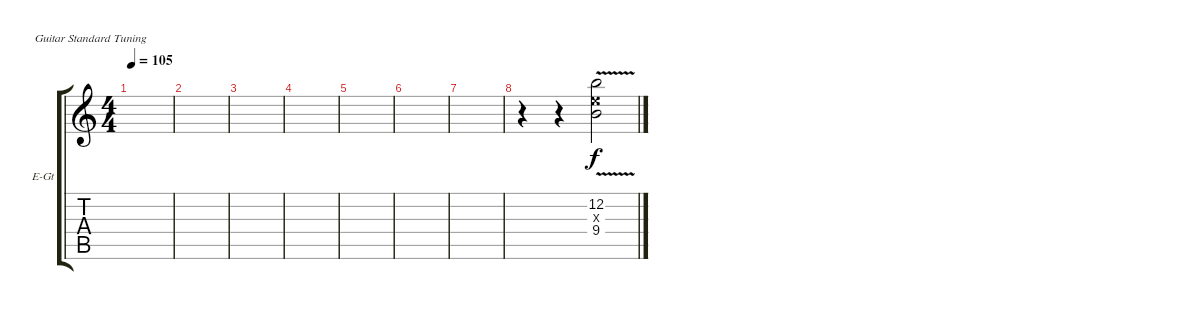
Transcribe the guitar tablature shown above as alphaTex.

\defaultSystemsLayout 4
\bracketExtendMode groupsimilarinstruments
\firstSystemTrackNameOrientation horizontal
\otherSystemsTrackNameOrientation horizontal
\track ("Lead Guitar (Distortion)" "E-Gt") {instrument distortionguitar}
\staff {score tabs}
\tuning (E4 B3 G3 D3 A2 E2)
\ts (4 4)
\tempo 105
\clef g2
\scale
0.333333
\ks c
|
\scale
0.333333 |
\scale
0.333333 |
\scale
0.333333 |
\scale
0.333333 |
\scale
0.333333 |
\scale
0.333333 |
\scale
0.333333 r.4 r.4 (12.2{v} 9.4 9.3{x}).2 |
\scale
0.333333 |
\scale
0.333333 |
\scale
0.333333 |
\scale
0.333333 |
\scale
0.333333 |
\scale
0.333333 |
\scale
0.333333 |
\scale
0.333333
